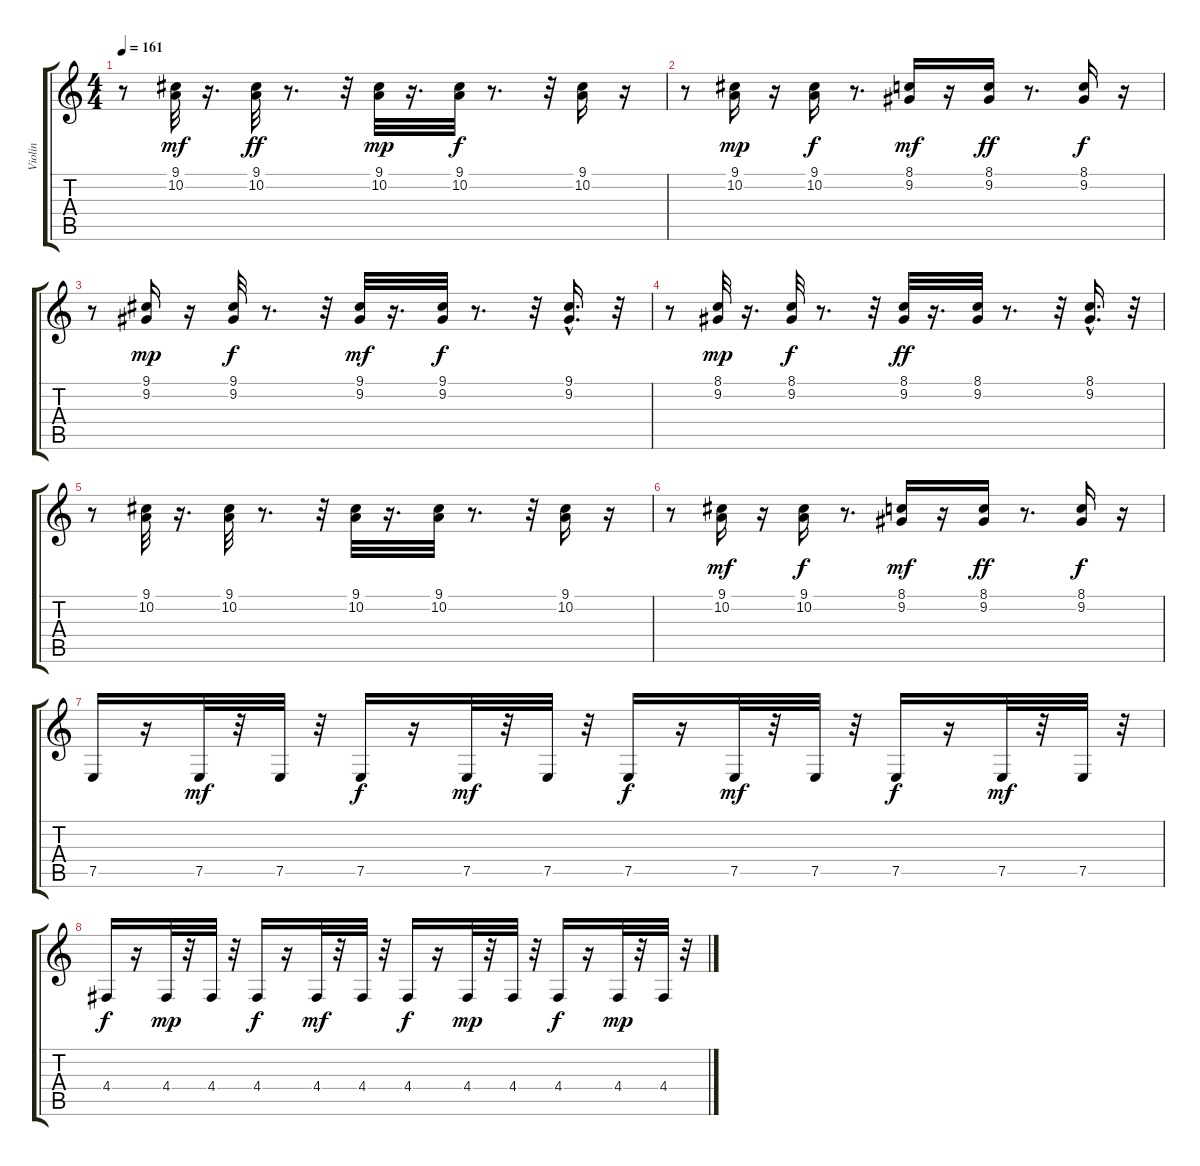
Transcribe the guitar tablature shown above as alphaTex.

\track ("Violin" "Violin") {instrument violin}
\staff {score tabs}
\tuning (E4 B3 G3 D3 A2 E2) {hide}
\ts (4 4)
\tempo 161
\clef g2
\ks c
r.8{dy f} (9.1 10.2).32{dy mf} r.16{d} (9.1 10.2).32{dy ff} r.8{d} r.32 (9.1 10.2).32{dy mp} r.16{d} (9.1 10.2).32{dy f} r.8{d} r.32 (9.1 10.2).16 r.16 |
r.8 (9.1 10.2).16{dy mp} r.16 (9.1 10.2).16{dy f} r.8{d} (8.1 9.2).16{dy mf} r.16 (8.1 9.2).16{dy ff} r.8{d} (8.1 9.2).16{dy f} r.16 |
r.8 (9.1 9.2).16{dy mp balance 12} r.16 (9.1 9.2).32{dy f balance 12} r.8{d} r.32 (9.1 9.2).32{dy mf balance 12} r.16{d} (9.1 9.2).32{dy f balance 12} r.8{d} r.32 (9.1{hac} 9.2{hac}).16{d} r.32 |
r.8 (8.1 9.2).32{dy mp} r.16{d} (8.1 9.2).32{dy f} r.8{d} r.32 (8.1 9.2).32{dy ff} r.16{d} (8.1 9.2).32 r.8{d} r.32 (8.1{hac} 9.2{hac}).16{d} r.32 |
r.8 (9.1 10.2).32 r.16{d} (9.1 10.2).32 r.8{d} r.32 (9.1 10.2).32 r.16{d} (9.1 10.2).32 r.8{d} r.32 (9.1 10.2).16 r.16 |
r.8 (9.1 10.2).16{dy mf} r.16 (9.1 10.2).16{dy f} r.8{d} (8.1 9.2).16{dy mf} r.16 (8.1 9.2).16{dy ff} r.8{d} (8.1 9.2).16{dy f} r.16 |
7.5.16 r.16 7.5.32{dy mf} r.32 7.5.32 r.32 7.5.16{dy f} r.16 7.5.32{dy mf} r.32 7.5.32 r.32 7.5.16{dy f} r.16 7.5.32{dy mf} r.32 7.5.32 r.32 7.5.16{dy f} r.16 7.5.32{dy mf} r.32 7.5.32 r.32 |
4.4.16{dy f} r.16 4.4.32{dy mp} r.32 4.4.32 r.32 4.4.16{dy f} r.16 4.4.32{dy mf} r.32 4.4.32 r.32 4.4.16{dy f} r.16 4.4.32{dy mp} r.32 4.4.32 r.32 4.4.16{dy f} r.16 4.4.32{dy mp} r.32 4.4.32 r.32
